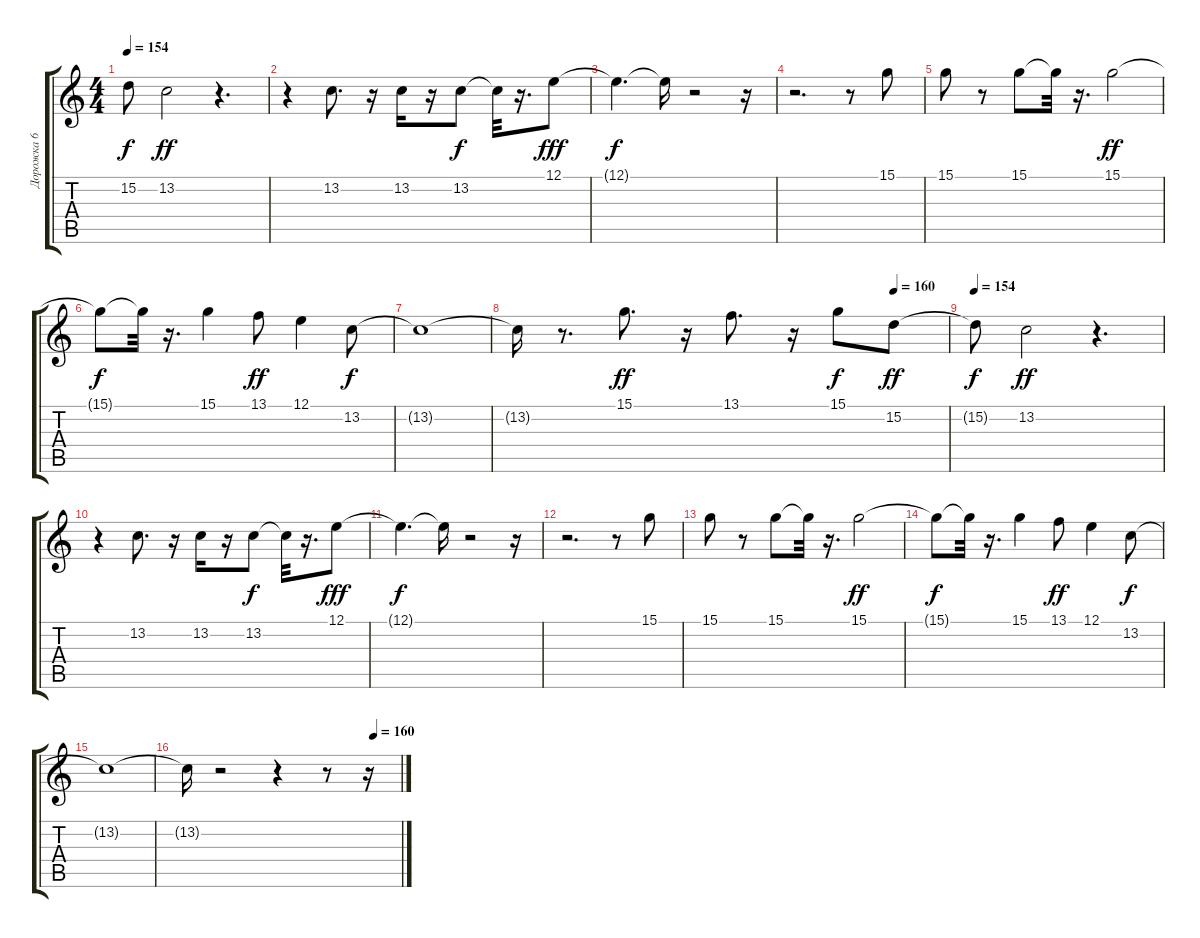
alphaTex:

\track ("Дорожка 6" "Дорожка 6") {instrument recorder}
\staff {score tabs}
\tuning (E4 B3 G3 D3 A2 E2) {hide}
\ts (4 4)
\tempo 154
\clef g2
\ks c
15.2{t}.8{dy f} 13.2.2{dy ff} r.4{d} |
r.4 13.2.8{d} r.16 13.2.16 r.16 13.2.8{dy f} 13.2{t}.32 r.16{d} 12.1.8{dy fff} |
12.1{t}.4{d dy f} 12.1{t}.16 r.2 r.16 |
r.2{d} r.8 15.1.8 |
15.1.8 r.8 15.1.8 15.1{t}.32 r.16{d} 15.1.2{dy ff} |
15.1{t}.8{dy f} 15.1{t}.32 r.16{d} 15.1.4 13.1.8{dy ff} 12.1.4 13.2.8{dy f} |
13.2{t}.1 |
\tempo (160 0.875)
13.2{t}.16 r.8{d} 15.1.8{d dy ff} r.16 13.1.8{d} r.16 15.1.8{dy f} 15.2.8{dy ff} |
\tempo 154
15.2{t}.8{dy f} 13.2.2{dy ff} r.4{d} |
r.4 13.2.8{d} r.16 13.2.16 r.16 13.2.8{dy f} 13.2{t}.32 r.16{d} 12.1.8{dy fff} |
12.1{t}.4{d dy f} 12.1{t}.16 r.2 r.16 |
r.2{d} r.8 15.1.8 |
15.1.8 r.8 15.1.8 15.1{t}.32 r.16{d} 15.1.2{dy ff} |
15.1{t}.8{dy f} 15.1{t}.32 r.16{d} 15.1.4 13.1.8{dy ff} 12.1.4 13.2.8{dy f} |
13.2{t}.1 |
\tempo (160 0.875)
13.2{t}.16 r.2 r.4 r.8 r.16
